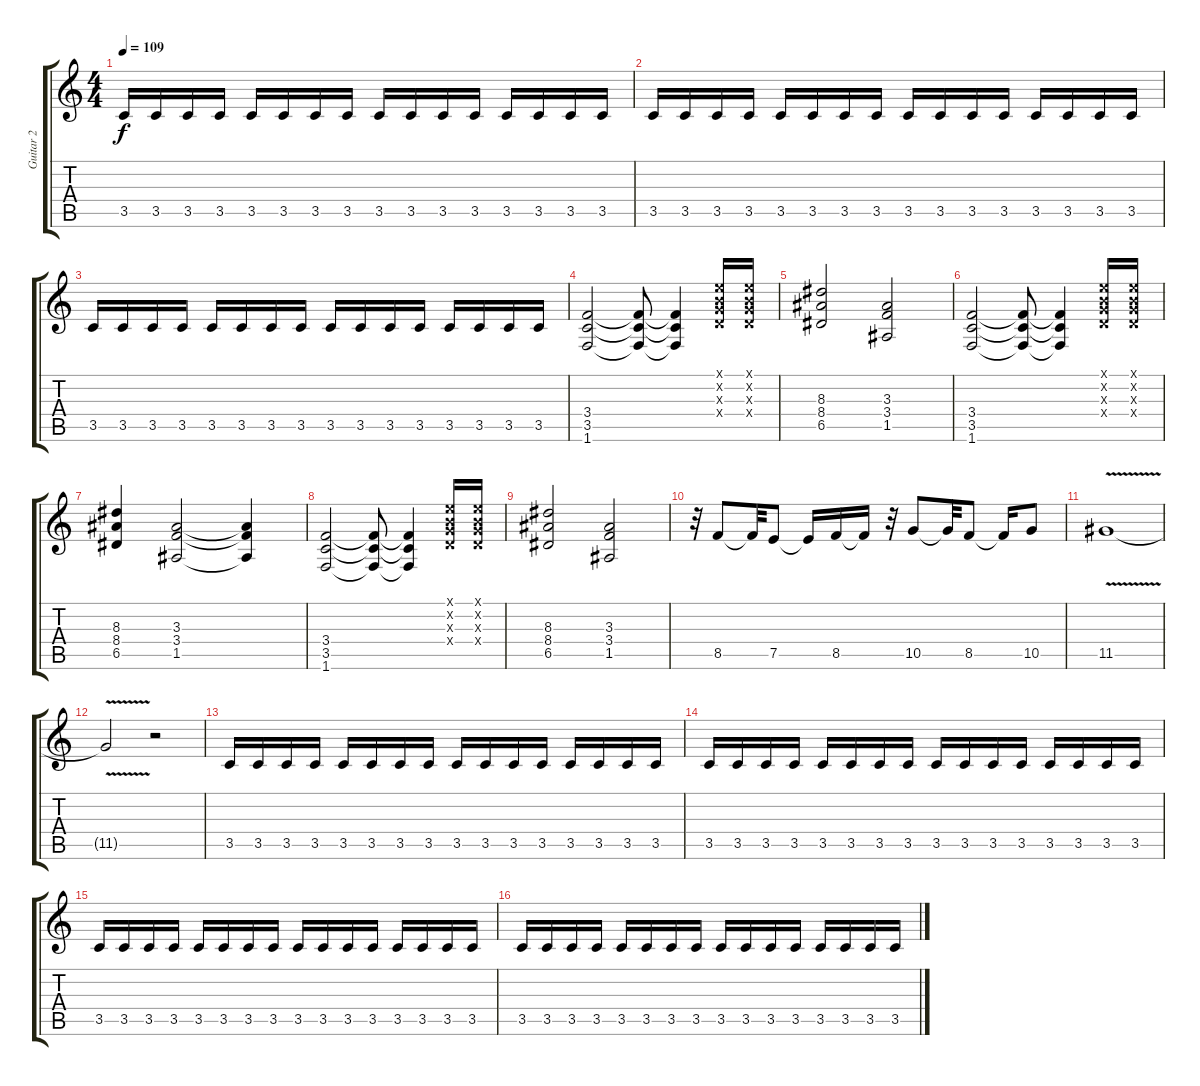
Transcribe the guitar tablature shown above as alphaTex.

\track ("Guitar 2" "Guitar 2") {instrument electricguitarmuted}
\staff {score tabs}
\tuning (E4 B3 G3 D3 A2 E2) {hide}
\ts (4 4)
\tempo 109
\clef g2
\ks c
3.5.16{dy f} 3.5.16 3.5.16 3.5.16 3.5.16 3.5.16 3.5.16 3.5.16 3.5.16 3.5.16 3.5.16 3.5.16 3.5.16 3.5.16 3.5.16 3.5.16 |
3.5.16 3.5.16 3.5.16 3.5.16 3.5.16 3.5.16 3.5.16 3.5.16 3.5.16 3.5.16 3.5.16 3.5.16 3.5.16 3.5.16 3.5.16 3.5.16 |
3.5.16 3.5.16 3.5.16 3.5.16 3.5.16 3.5.16 3.5.16 3.5.16 3.5.16 3.5.16 3.5.16 3.5.16 3.5.16 3.5.16 3.5.16 3.5.16 |
(3.4 3.5 1.6).2 (3.4{t} 3.5{t} 1.6{t}).8 (3.4{t} 3.5{t} 1.6{t}).4 (0.1{x} 0.2{x} 0.3{x} 0.4{x}).16 (0.1{x} 0.2{x} 0.3{x} 0.4{x}).16 |
(8.3 8.4 6.5).2 (3.3 3.4 1.5).2 |
(3.4 3.5 1.6).2 (3.4{t} 3.5{t} 1.6{t}).8 (3.4{t} 3.5{t} 1.6{t}).4 (0.1{x} 0.2{x} 0.3{x} 0.4{x}).16 (0.1{x} 0.2{x} 0.3{x} 0.4{x}).16 |
(8.3 8.4 6.5).4 (3.3 3.4 1.5).2 (3.3{t} 3.4{t} 1.5{t}).4 |
(3.4 3.5 1.6).2 (3.4{t} 3.5{t} 1.6{t}).8 (3.4{t} 3.5{t} 1.6{t}).4 (0.1{x} 0.2{x} 0.3{x} 0.4{x}).16 (0.1{x} 0.2{x} 0.3{x} 0.4{x}).16 |
(8.3 8.4 6.5).2 (3.3 3.4 1.5).2 |
r.32 8.5.8 8.5{t}.32 7.5.8 7.5{t}.16 8.5.16 8.5{t}.16 r.32 10.5.8 10.5{t}.32 8.5.8 8.5{t}.16 10.5.8 |
11.5{v}.1 |
11.5{v t}.2 r.2 |
3.5.16 3.5.16 3.5.16 3.5.16 3.5.16 3.5.16 3.5.16 3.5.16 3.5.16 3.5.16 3.5.16 3.5.16 3.5.16 3.5.16 3.5.16 3.5.16 |
3.5.16 3.5.16 3.5.16 3.5.16 3.5.16 3.5.16 3.5.16 3.5.16 3.5.16 3.5.16 3.5.16 3.5.16 3.5.16 3.5.16 3.5.16 3.5.16 |
3.5.16 3.5.16 3.5.16 3.5.16 3.5.16 3.5.16 3.5.16 3.5.16 3.5.16 3.5.16 3.5.16 3.5.16 3.5.16 3.5.16 3.5.16 3.5.16 |
3.5.16 3.5.16 3.5.16 3.5.16 3.5.16 3.5.16 3.5.16 3.5.16 3.5.16 3.5.16 3.5.16 3.5.16 3.5.16 3.5.16 3.5.16 3.5.16
